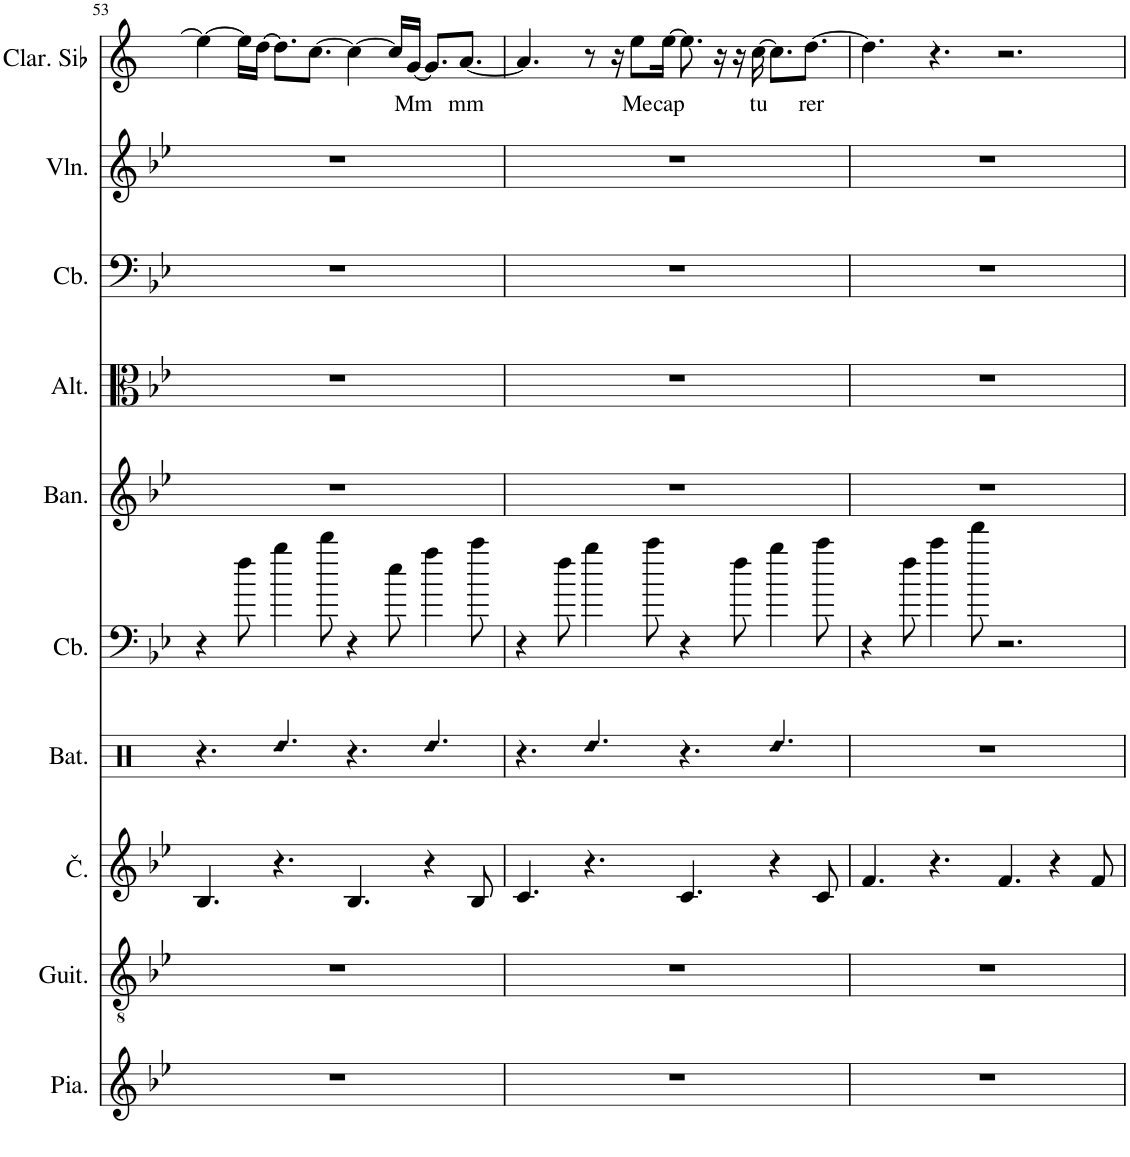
**kern	**kern	**kern	**kern	**kern	**kern	**kern	**kern	**kern	**kern	**text
*part10	*part9	*part8	*part7	*part6	*part5	*part4	*part3	*part2	*part1	*part1
*staff10	*staff9	*staff8	*staff7	*staff6	*staff5	*staff4	*staff3	*staff2	*staff1	*staff1
*I"Piano	*I"Guitare classique, Guitare	*I"Čelo, Basse ac�	*I"Batterie, Percu	*I"Contrebasse, Basse ac.	*I"Bandonéon, Synth�	*I"Alto, Viole	*I"Contrebasse, Basse	*I"Violon, Violon	*I"Clarinette en Sib	*
*I'Pia.	*I'Guit.	*	*I'Bat.	*I'Cb.	*I'Ban.	*I'Alt.	*I'Cb.	*I'Vln.	*I'Clar. Sib	*
!!LO:PB:g=z
*clefG2	*clefGv2	*clefG2	*clefX	*clefF4	*clefG2	*clefC3	*clefF4	*clefG2	*clefG2	*
*	*	*Trd14c24	*	*Trd7c12	*	*	*Trd7c12	*	*Trd1c2	*
*k[b-e-]	*k[b-e-]	*k[b-e-]	*k[]	*k[b-e-]	*k[b-e-]	*k[b-e-]	*k[b-e-]	*k[b-e-]	*k[]	*
*M12/8	*M12/8	*M12/8	*M12/8	*M12/8	*M12/8	*M12/8	*M12/8	*M12/8	*M12/8	*
=53	=53	=53	=53	=53	=53	=53	=53	=53	=53	=53
1.r	1.r	4.B-/	4.r	4r	1.r	1.r	1.r	1.r	4ee\_	.
.	.	.	.	8ff\	.	.	.	.	16ee\LL]	.
.	.	.	.	.	.	.	.	.	[16dd\JJ	.
!	!	!	!LO:N:head=diamond	!	!	!	!	!	!	!
.	.	4.r	4.Rdd/	4bb-\	.	.	.	.	8.dd\L]	.
.	.	.	.	.	.	.	.	.	[8.cc\J	.
.	.	.	.	8ddd\	.	.	.	.	.	.
.	.	4.B-/	4.r	4r	.	.	.	.	4cc\_	.
.	.	.	.	8ee-\	.	.	.	.	16cc/LL]	.
!	!	!	!	!	!	!	!	!	!	!LO:LY:b
.	.	.	.	.	.	.	.	.	[16g/JJ	Mm
!	!	!	!LO:N:head=diamond	!	!	!	!	!	!	!
.	.	4r	4.Rdd/	4aa\	.	.	.	.	8.g/L]	.
!	!	!	!	!	!	!	!	!	!	!LO:LY:b
.	.	.	.	.	.	.	.	.	[8.a/J	mm
.	.	8B-/	.	8ccc\	.	.	.	.	.	.
=54	=54	=54	=54	=54	=54	=54	=54	=54	=54	=54
1.r	1.r	4.c/	4.r	4r	1.r	1.r	1.r	1.r	4.a/]	.
.	.	.	.	8ff\	.	.	.	.	.	.
!	!	!	!LO:N:head=diamond	!	!	!	!	!	!	!
.	.	4.r	4.Rdd/	4bb-\	.	.	.	.	8r	.
.	.	.	.	.	.	.	.	.	16r	.
!	!	!	!	!	!	!	!	!	!	!LO:LY:b
.	.	.	.	.	.	.	.	.	8ee\L	Me
.	.	.	.	8ccc\	.	.	.	.	.	.
!	!	!	!	!	!	!	!	!	!	!LO:LY:b
.	.	.	.	.	.	.	.	.	[16ee\Jk	cap
.	.	4.c/	4.r	4r	.	.	.	.	8.ee\]	.
.	.	.	.	.	.	.	.	.	16r	.
.	.	.	.	8ff\	.	.	.	.	16r	.
!	!	!	!	!	!	!	!	!	!	!LO:LY:b
.	.	.	.	.	.	.	.	.	[16cc\	tu
!	!	!	!LO:N:head=diamond	!	!	!	!	!	!	!
.	.	4r	4.Rdd/	4bb-\	.	.	.	.	8.cc\L]	.
!	!	!	!	!	!	!	!	!	!	!LO:LY:b
.	.	.	.	.	.	.	.	.	[8.dd\J	rer
.	.	8c/	.	8ccc\	.	.	.	.	.	.
=55	=55	=55	=55	=55	=55	=55	=55	=55	=55	=55
1.r	1.r	4.f/	1.r	4r	1.r	1.r	1.r	1.r	4.dd\]	.
.	.	.	.	8ff\	.	.	.	.	.	.
.	.	4.r	.	4ccc\	.	.	.	.	4.r	.
.	.	.	.	8fff\	.	.	.	.	.	.
.	.	4.f/	.	2.r	.	.	.	.	2.r	.
.	.	4r	.	.	.	.	.	.	.	.
.	.	8f/	.	.	.	.	.	.	.	.
=	=	=	=	=	=	=	=	=	=	=
*-	*-	*-	*-	*-	*-	*-	*-	*-	*-	*-
